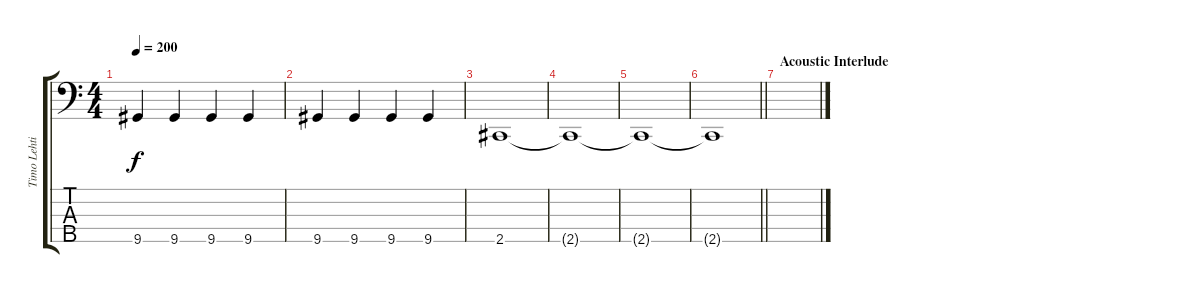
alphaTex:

\track ("Timo Lehtinen" "Timo Lehti") {instrument electricbassfinger}
\staff {score tabs}
\tuning (G2 D2 A1 E1 B0) {hide}
\ts (4 4)
\tempo 200
\clef f4
\ks c
9.5.4{dy f} 9.5.4 9.5.4 9.5.4 |
9.5.4 9.5.4 9.5.4 9.5.4 |
2.5.1 |
2.5{t}.1 |
2.5{t}.1 |
\barLineRight lightlight
2.5{t}.1 |
\section ("" "Acoustic Interlude")
